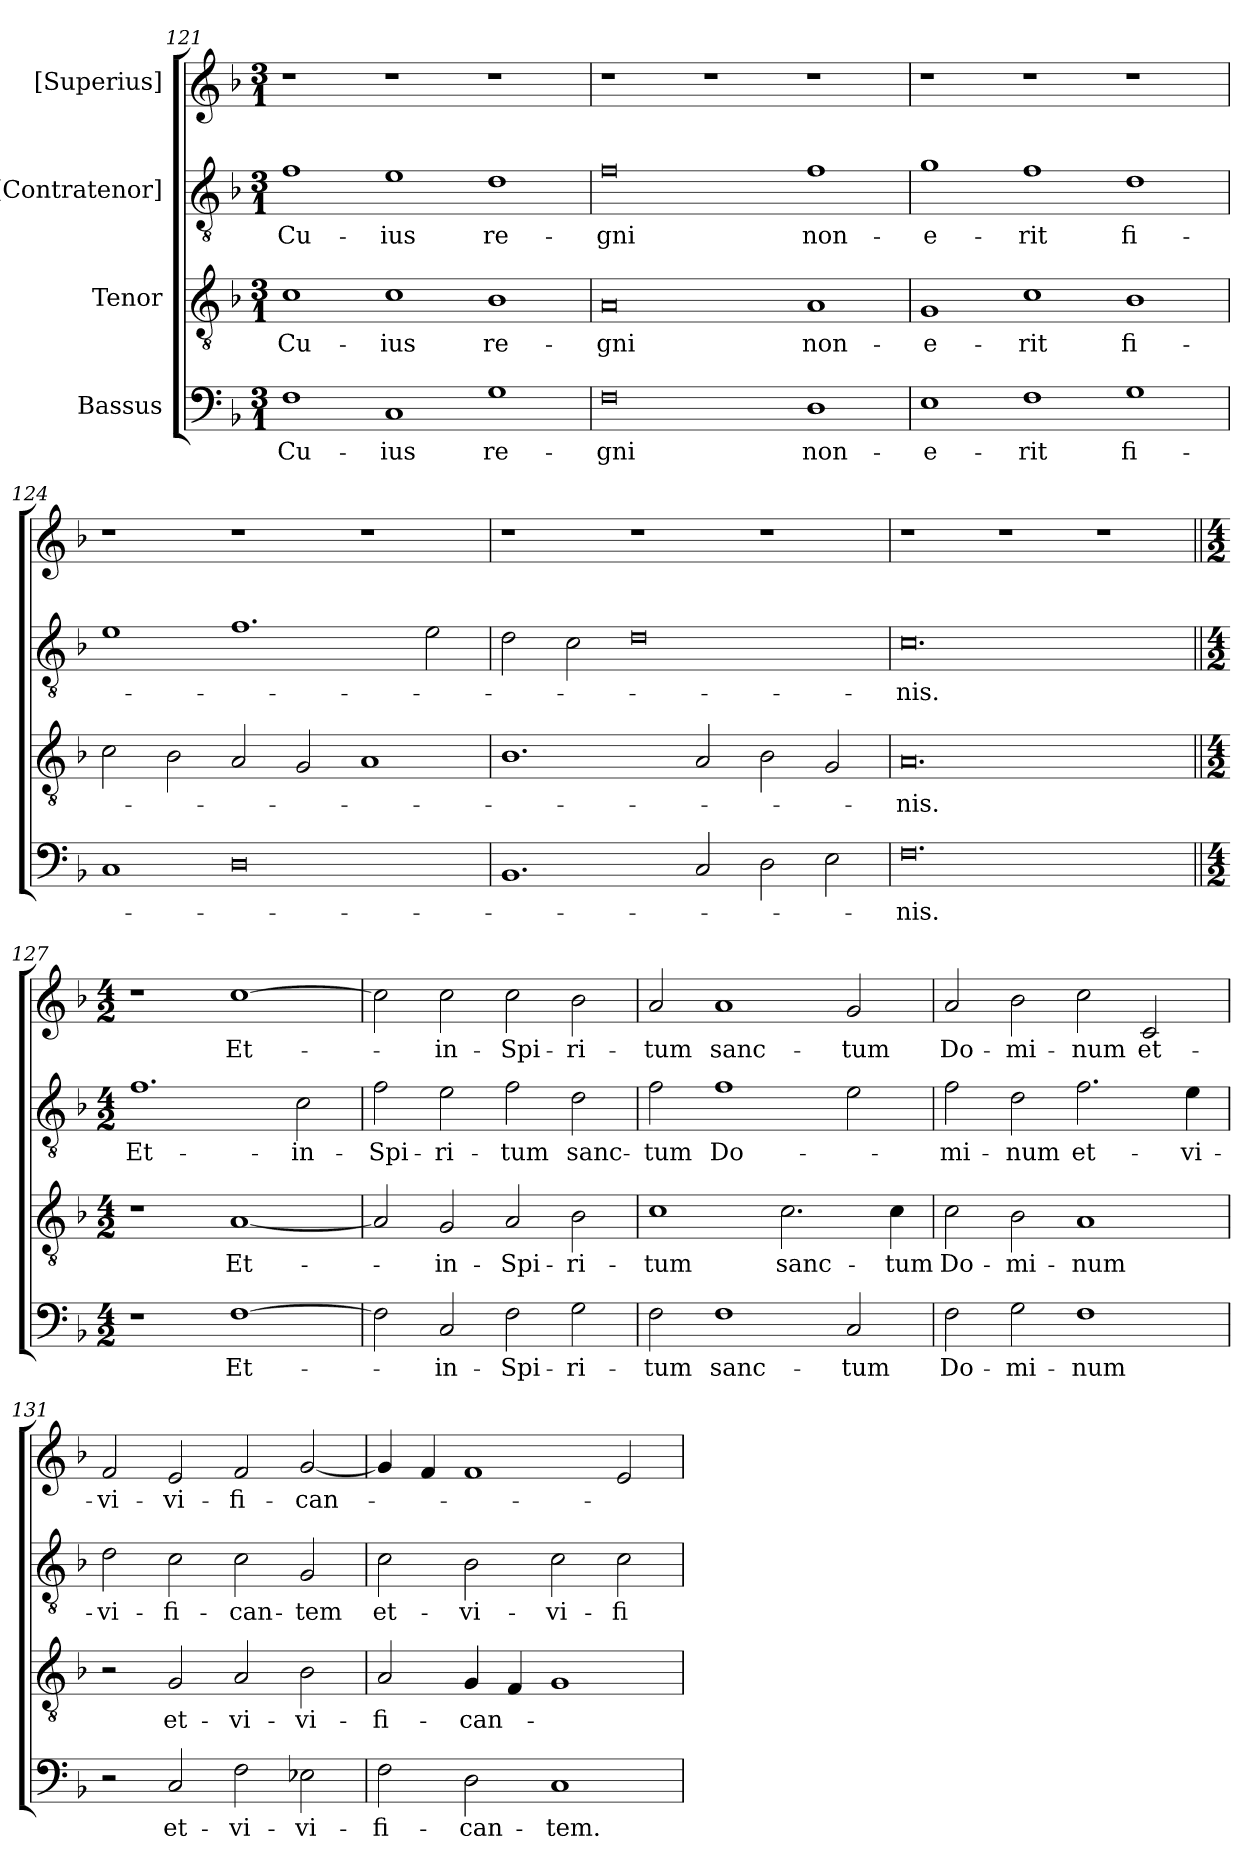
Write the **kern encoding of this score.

**kern	**text	**kern	**text	**kern	**text	**kern	**text
*part4	*part4	*part3	*part3	*part2	*part2	*part1	*part1
*staff4	*staff4	*staff3	*staff3	*staff2	*staff2	*staff1	*staff1
*I"Bassus	*	*I"Tenor	*	*I"[Contratenor]	*	*I"[Superius]	*
*clefF4	*	*clefGv2	*	*clefGv2	*	*clefG2	*
*k[b-]	*	*k[b-]	*	*k[b-]	*	*k[b-]	*
*M3/1	*	*M3/1	*	*M3/1	*	*M3/1	*
=121	=121	=121	=121	=121	=121	=121	=121
1F\	Cu-	1c\	Cu-	1f\	Cu-	1r	.
1C/	-ius	1c\	-ius	1e\	-ius	1r	.
1G\	re-	1B-\	re-	1d\	re-	1r	.
=122	=122	=122	=122	=122	=122	=122	=122
0F\	-gni	0A/	-gni	0f\	-gni	1r	.
.	.	.	.	.	.	1r	.
1D\	non-	1A/	non-	1f\	non-	1r	.
=123	=123	=123	=123	=123	=123	=123	=123
1E\	e-	1G/	e-	1g\	e-	1r	.
1F\	-rit	1c\	-rit	1f\	-rit	1r	.
1G\	fi-	1B-\	fi-	1d\	fi-	1r	.
=124	=124	=124	=124	=124	=124	=124	=124
1C/	.	2c\	.	1e\	.	1r	.
.	.	2B-\	.	.	.	.	.
0D\	.	2A/	.	1.f\	.	1r	.
.	.	2G/	.	.	.	.	.
.	.	1A/	.	.	.	1r	.
.	.	.	.	2e\	.	.	.
=125	=125	=125	=125	=125	=125	=125	=125
1.BB-/	.	1.B-\	.	2d\	.	1r	.
.	.	.	.	2c\	.	.	.
.	.	.	.	0d\	.	1r	.
2C/	.	2A/	.	.	.	.	.
2D\	.	2B-\	.	.	.	1r	.
2E\	.	2G/	.	.	.	.	.
=126	=126	=126	=126	=126	=126	=126	=126
0.F\	-nis.	0.A/	-nis.	0.c\	-nis.	1r	.
.	.	.	.	.	.	1r	.
.	.	.	.	.	.	1r	.
=127||	=127||	=127||	=127||	=127||	=127||	=127||	=127||
*M4/2	*	*M4/2	*	*M4/2	*	*M4/2	*
1r	.	1r	.	1.f\	Et-	1r	.
[1F\	Et-	[1A/	Et-	.	.	[1cc\	Et-
.	.	.	.	2c\	in-	.	.
=128	=128	=128	=128	=128	=128	=128	=128
2F\]	.	2A/]	.	2f\	Spi-	2cc\]	.
2C/	in-	2G/	in-	2e\	-ri-	2cc\	in-
2F\	Spi-	2A/	Spi-	2f\	-tum	2cc\	Spi-
2G\	-ri-	2B-\	-ri-	2d\	sanc-	2b-\	-ri-
=129	=129	=129	=129	=129	=129	=129	=129
2F\	-tum	1c\	-tum	2f\	-tum	2a/	-tum
1F\	sanc-	.	.	1f\	Do-	1a/	sanc-
.	.	2.c\	sanc-	.	.	.	.
2C/	-tum	.	.	2e\	.	2g/	-tum
.	.	4c\	-tum	.	.	.	.
=130	=130	=130	=130	=130	=130	=130	=130
2F\	Do-	2c\	Do-	2f\	-mi-	2a/	Do-
2G\	-mi-	2B-\	-mi-	2d\	-num	2b-\	-mi-
1F\	-num	1A/	-num	2.f\	et-	2cc\	-num
.	.	.	.	.	.	2c/	et-
.	.	.	.	4e\	vi-	.	.
=131	=131	=131	=131	=131	=131	=131	=131
2r	.	2r	.	2d\	-vi-	2f/	vi-
2C/	et-	2G/	et-	2c\	-fi-	2e/	-vi-
2F\	vi-	2A/	vi-	2c\	-can-	2f/	-fi-
2E-X\	-vi-	2B-\	-vi-	2G/	-tem	[2g/	-can-
=132	=132	=132	=132	=132	=132	=132	=132
2F\	-fi-	2A/	-fi-	2c\	et-	4g/]	.
.	.	.	.	.	.	4f/	.
2D\	-can-	4G/	-can-	2B-\	vi-	1f/	.
.	.	4F/	.	.	.	.	.
1C/	-tem.	1G/	.	2c\	-vi-	.	.
.	.	.	.	2c\	-fi-	2e/	.
=	=	=	=	=	=	=	=
*-	*-	*-	*-	*-	*-	*-	*-
